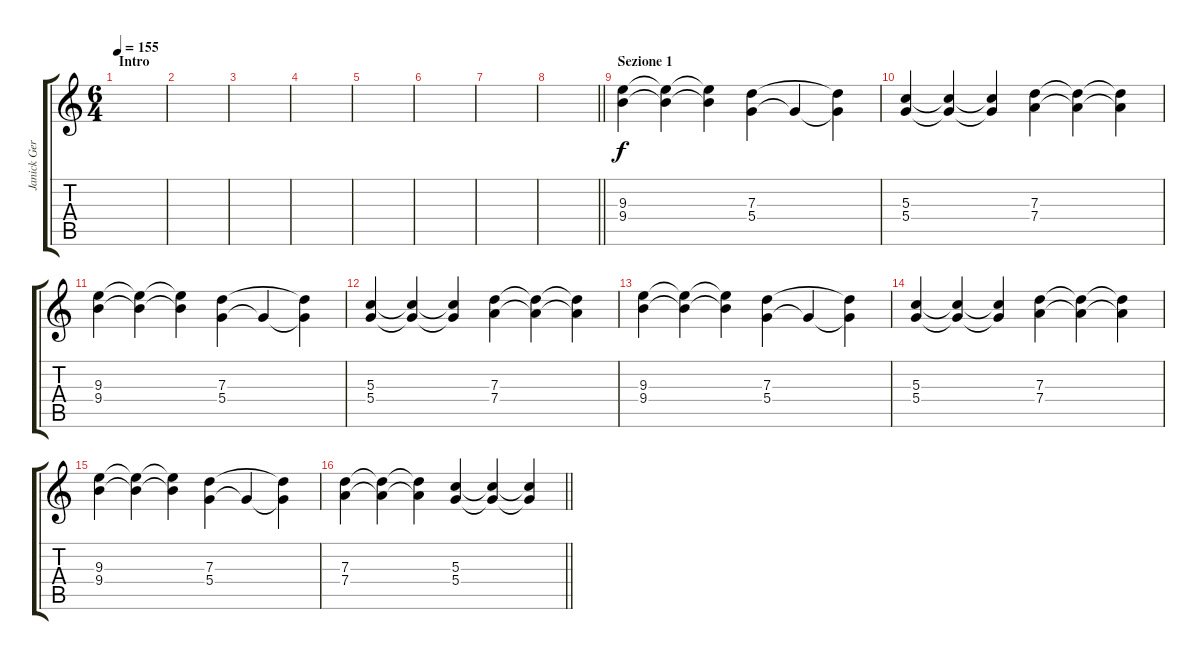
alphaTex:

\track ("Janick Gers" "Janick Ger") {instrument electricguitarclean}
\staff {score tabs}
\tuning (E4 B3 G3 D3 A2 E2) {hide}
\ts (6 4)
\section ("" "Intro")
\tempo 155
\clef g2
\ks c
|
|
|
|
|
|
|
\barLineRight lightlight
|
\section ("" "Sezione 1")
(9.3 9.4).4{volume 6} (9.3{t} 9.4{t}).4 (9.3{t} 9.4{t}).4 (7.3 5.4).4 5.4{t}.4 (7.3{t} 5.4{t}).4 |
(5.3 5.4).4 (5.3{t} 5.4{t}).4 (5.3{t} 5.4{t}).4 (7.3 7.4).4 (7.3{t} 7.4{t}).4 (7.3{t} 7.4{t}).4 |
(9.3 9.4).4 (9.3{t} 9.4{t}).4 (9.3{t} 9.4{t}).4 (7.3 5.4).4 5.4{t}.4 (7.3{t} 5.4{t}).4 |
(5.3 5.4).4 (5.3{t} 5.4{t}).4 (5.3{t} 5.4{t}).4 (7.3 7.4).4 (7.3{t} 7.4{t}).4 (7.3{t} 7.4{t}).4 |
(9.3 9.4).4 (9.3{t} 9.4{t}).4 (9.3{t} 9.4{t}).4 (7.3 5.4).4 5.4{t}.4 (7.3{t} 5.4{t}).4 |
(5.3 5.4).4 (5.3{t} 5.4{t}).4 (5.3{t} 5.4{t}).4 (7.3 7.4).4 (7.3{t} 7.4{t}).4 (7.3{t} 7.4{t}).4 |
(9.3 9.4).4 (9.3{t} 9.4{t}).4 (9.3{t} 9.4{t}).4 (7.3 5.4).4 5.4{t}.4 (7.3{t} 5.4{t}).4 |
\barLineRight lightlight
(7.3 7.4).4 (7.3{t} 7.4{t}).4 (7.3{t} 7.4{t}).4 (5.3 5.4).4 (5.3{t} 5.4{t}).4 (5.3{t} 5.4{t}).4
